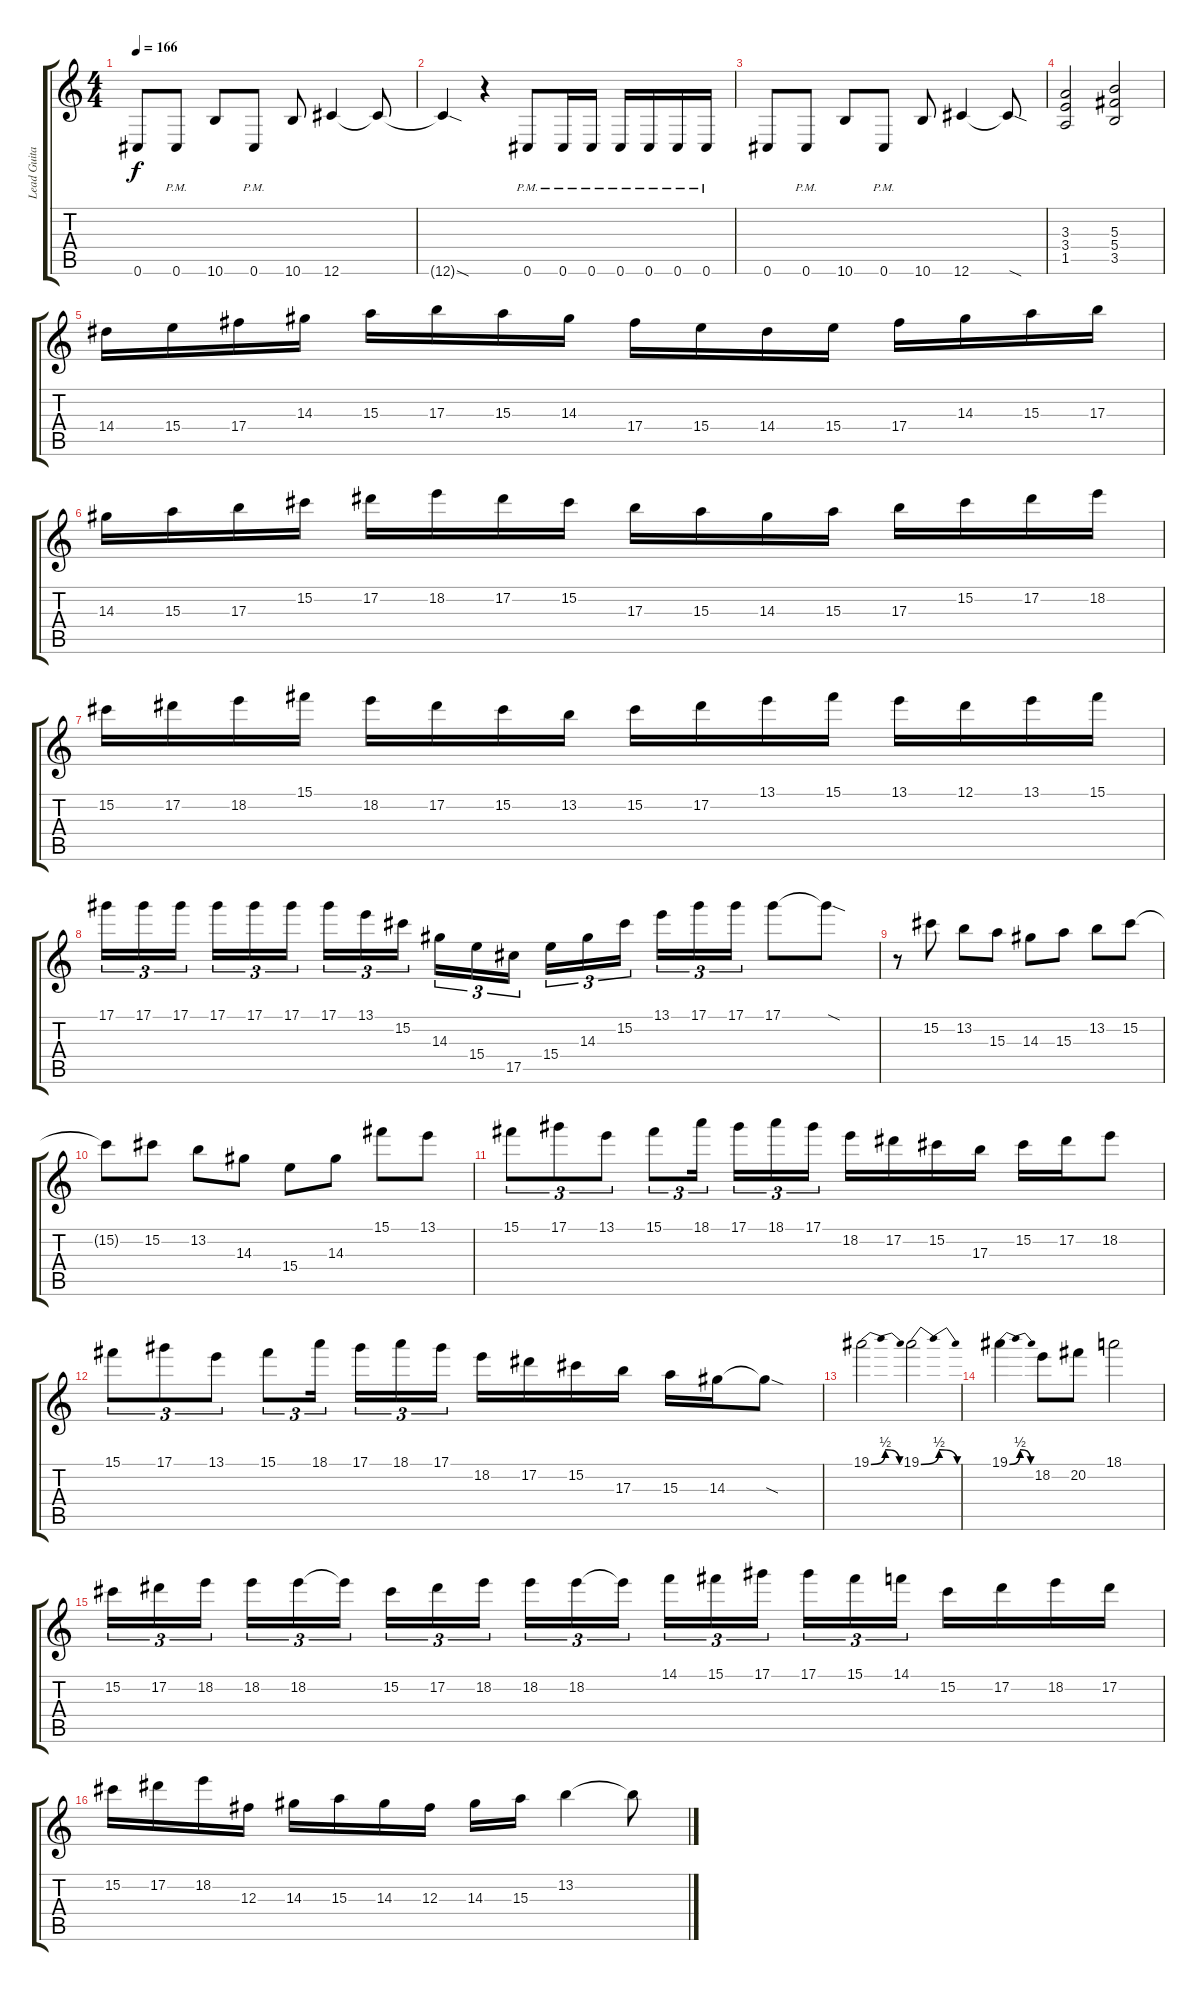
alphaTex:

\track ("Lead Guitar" "Lead Guita") {instrument distortionguitar}
\staff {score tabs}
\tuning (Eb4 Bb3 Gb3 Db3 Ab2 Db2) {hide}
\ts (4 4)
\tempo 166
\clef g2
\ks c
0.6.8{dy f} 0.6{pm}.8 10.6.8 0.6{pm}.8 10.6.8 12.6.4 12.6{t}.8 |
12.6{sod t}.4 r.4 0.6{pm}.8 0.6{pm}.16 0.6{pm}.16 0.6{pm}.16 0.6{pm}.16 0.6{pm}.16 0.6{pm}.16 |
0.6.8 0.6{pm}.8 10.6.8 0.6{pm}.8 10.6.8 12.6.4 12.6{sod t}.8 |
(3.3 3.4 1.5).2 (5.3 5.4 3.5).2 |
14.4.16 15.4.16 17.4.16 14.3.16 15.3.16 17.3.16 15.3.16 14.3.16 17.4.16 15.4.16 14.4.16 15.4.16 17.4.16 14.3.16 15.3.16 17.3.16 |
14.3.16 15.3.16 17.3.16 15.2.16 17.2.16 18.2.16 17.2.16 15.2.16 17.3.16 15.3.16 14.3.16 15.3.16 17.3.16 15.2.16 17.2.16 18.2.16 |
15.2.16 17.2.16 18.2.16 15.1.16 18.2.16 17.2.16 15.2.16 13.2.16 15.2.16 17.2.16 13.1.16 15.1.16 13.1.16 12.1.16 13.1.16 15.1.16 |
17.1.16{tu (3 2)} 17.1.16{tu (3 2)} 17.1.16{tu (3 2) beam splitsecondary} 17.1.16{tu (3 2)} 17.1.16{tu (3 2)} 17.1.16{tu (3 2)} 17.1.16{tu (3 2)} 13.1.16{tu (3 2)} 15.2.16{tu (3 2) beam splitsecondary} 14.3.16{tu (3 2)} 15.4.16{tu (3 2)} 17.5.16{tu (3 2)} 15.4.16{tu (3 2)} 14.3.16{tu (3 2)} 15.2.16{tu (3 2) beam splitsecondary} 13.1.16{tu (3 2)} 17.1.16{tu (3 2)} 17.1.16{tu (3 2)} 17.1.8 17.1{sod t}.8 |
r.8 15.2.8 13.2.8 15.3.8 14.3.8 15.3.8 13.2.8 15.2.8 |
15.2{t}.8 15.2.8 13.2.8 14.3.8 15.4.8 14.3.8 15.1.8 13.1.8 |
15.1.8{tu (3 2)} 17.1.8{tu (3 2)} 13.1.8{tu (3 2)} 15.1.8{tu (3 2)} 18.1.16{tu (3 2) beam splitsecondary} 17.1.16{tu (3 2)} 18.1.16{tu (3 2)} 17.1.16{tu (3 2)} 18.2.16 17.2.16 15.2.16 17.3.16 15.2.16 17.2.16 18.2.8 |
15.1.8{tu (3 2)} 17.1.8{tu (3 2)} 13.1.8{tu (3 2)} 15.1.8{tu (3 2)} 18.1.16{tu (3 2) beam splitsecondary} 17.1.16{tu (3 2)} 18.1.16{tu (3 2)} 17.1.16{tu (3 2)} 18.2.16 17.2.16 15.2.16 17.3.16 15.3.16 14.3.16 14.3{sod t}.8 |
19.1{be (bendrelease 0 0 15 2 45 2 60 0)}.2 19.1{be (bendrelease 0 0 15 2 45 2 60 0)}.2 |
19.1{be (bendrelease 0 0 15 2 45 2 60 0)}.4 18.2.8 20.2.8 18.1.2 |
15.2.16{tu (3 2)} 17.2.16{tu (3 2)} 18.2.16{tu (3 2) beam splitsecondary} 18.2.16{tu (3 2)} 18.2.16{tu (3 2)} 18.2{t}.16{tu (3 2)} 15.2.16{tu (3 2)} 17.2.16{tu (3 2)} 18.2.16{tu (3 2) beam splitsecondary} 18.2.16{tu (3 2)} 18.2.16{tu (3 2)} 18.2{t}.16{tu (3 2)} 14.1.16{tu (3 2)} 15.1.16{tu (3 2)} 17.1.16{tu (3 2) beam splitsecondary} 17.1.16{tu (3 2)} 15.1.16{tu (3 2)} 14.1.16{tu (3 2)} 15.2.16 17.2.16 18.2.16 17.2.16 |
15.2.16 17.2.16 18.2.16 12.3.16 14.3.16 15.3.16 14.3.16 12.3.16 14.3.16 15.3.16 13.2.4 13.2{t}.8
